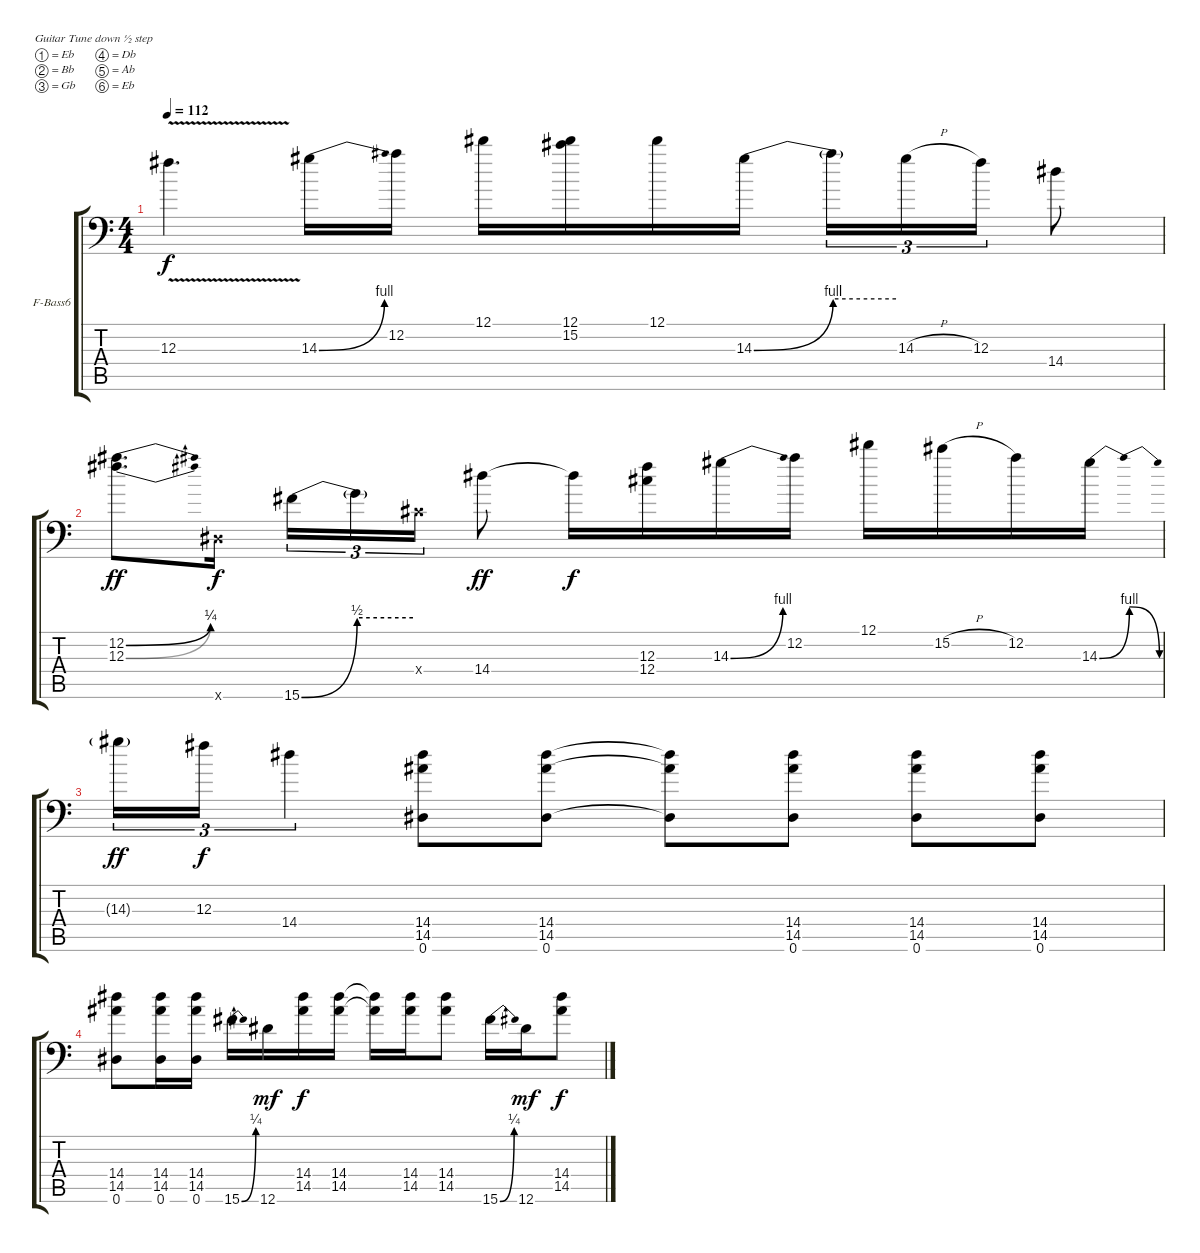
\bracketExtendMode groupsimilarinstruments
\firstSystemTrackNameOrientation horizontal
\otherSystemsTrackNameOrientation horizontal
\track ("Overdub" "F-Bass6") {instrument fretlessbass}
\staff {score tabs}
\tuning (Eb4 Bb3 Gb3 Db3 Ab2 Eb2)
\ts (4 4)
\tempo 112
\clef f4
\ks c
12.3{v t}.4{d dy f} 14.3{be (bend 0 0 60 4)}.16 12.2.16 12.1.16 (12.1 15.2).16 12.1.16 14.3{be (bend 0 0 60 4)}.16 14.3{be (hold 0 4 60 4) t}.16{tu (3 2)} 14.3{h}.16{tu (3 2)} 12.3.16{tu (3 2)} 14.4.8 |
(12.2{be (bend 0 0 60 1)} 12.3{be (bend 0 0 60 1)}).8{d dy ff} 0.6{x}.16{dy f} 15.6{be (bend 0 0 60 2)}.16{tu (3 2)} 15.6{be (hold 0 2 60 2) t}.16{tu (3 2)} 0.4{x}.16{tu (3 2)} 14.4.8{dy ff} 14.4{t}.16{dy f} (12.3 12.4).16 14.3{be (bend 0 0 60 4)}.16 12.2.16 12.1.16 15.2{h}.16 12.2.16 14.3{be (bendrelease 0 0 30 4 30 4 60 0)}.16 |
14.3{g}.16{tu (3 2) dy ff} 12.3.16{tu (3 2) dy f} 14.4.4{tu (3 2)} (14.4 14.5 0.6).8 (14.4 14.5 0.6).8 (14.4{t} 14.5{t} 0.6{t}).8 (14.4 14.5 0.6).8 (14.4 14.5 0.6).8 (14.4 14.5 0.6).8 |
(14.4 14.5 0.6).8 (14.4 14.5 0.6).16 (14.4 14.5 0.6).16 15.6{be (bend 0 0 60 1)}.16 12.6.16{dy mf} (14.4 14.5).16{dy f} (14.4 14.5).16 (14.4{t} 14.5{t}).16 (14.4 14.5).16 (14.4 14.5).8 15.6{be (bend 0 0 60 1)}.16 12.6.16{dy mf} (14.4 14.5).8{dy f}
